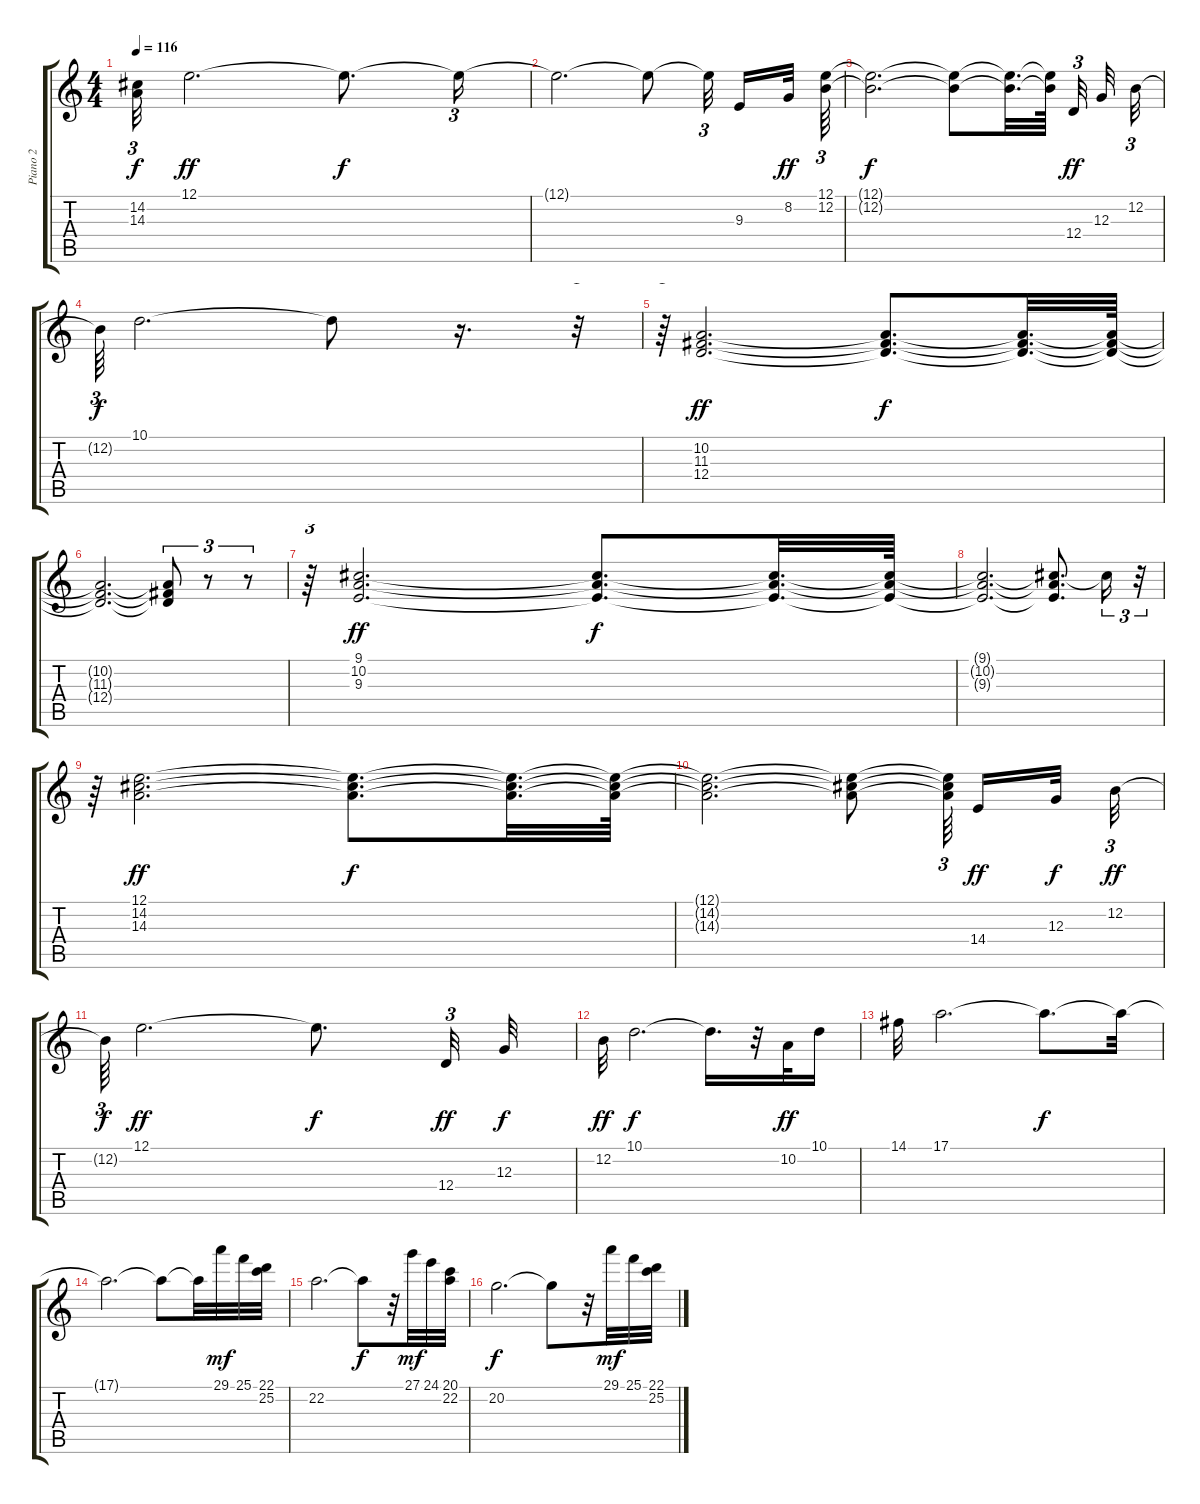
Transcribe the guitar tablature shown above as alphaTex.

\track ("Piano 2" "Piano 2") {instrument electricpiano1}
\staff {score tabs}
\tuning (E4 B3 G3 D3 A2 E2) {hide}
\ts (4 4)
\tempo 116
\clef g2
\ks c
(14.2{t} 14.3{t}).32{tu (3 2) dy f} 12.1.2{d dy ff} 12.1{t}.8{d dy f} 12.1{t}.16{tu (3 2)} |
12.1{t}.2{d} 12.1{t}.8 12.1{t}.32{tu (3 2) beam splitsecondary} 9.3.16 8.2.32{dy ff} (12.1 12.2).64{tu (3 2)} |
(12.1{t} 12.2{t}).2{d dy f} (12.1{t} 12.2{t}).8 (12.1{t} 12.2{t}).32{d} (12.1{t} 12.2{t}).64{beam splitsecondary} 12.4.32{tu (3 2) dy ff beam splitsecondary} 12.3.32 12.2.32{tu (3 2)} |
12.2{t}.64{tu (3 2) dy f} 10.1.2{d} 10.1{t}.8 r.16{d} r.32{tu (3 2)} |
r.64{tu (3 2)} (10.2 11.3 12.4).2{d dy ff} (10.2{t} 11.3{t} 12.4{t}).8{d dy f} (10.2{t} 11.3{t} 12.4{t}).32{d} (10.2{t} 11.3{t} 12.4{t}).64 |
(10.2{t} 11.3{t} 12.4{t}).2{d} (10.2{t} 11.3{t} 12.4{t}).8{tu (3 2)} r.8{tu (3 2)} r.8{tu (3 2)} |
r.64{tu (3 2)} (9.1 10.2 9.3).2{d dy ff} (9.1{t} 10.2{t} 9.3{t}).8{d dy f} (9.1{t} 10.2{t} 9.3{t}).32{d} (9.1{t} 10.2{t} 9.3{t}).64 |
(9.1{t} 10.2{t} 9.3{t}).2{d} (9.1{t} 10.2{t} 9.3{t}).8{d} 9.1{t}.16{tu (3 2)} r.32{tu (3 2)} |
r.64{tu (3 2)} (12.1 14.2 14.3).2{d dy ff} (12.1{t} 14.2{t} 14.3{t}).8{d dy f} (12.1{t} 14.2{t} 14.3{t}).32{d} (12.1{t} 14.2{t} 14.3{t}).64 |
(12.1{t} 14.2{t} 14.3{t}).2{d} (12.1{t} 14.2{t} 14.3{t}).8 (12.1{t} 14.2{t} 14.3{t}).64{tu (3 2) beam splitsecondary} 14.4.16{dy ff} 12.3.32{dy f} 12.2.32{tu (3 2) dy ff} |
12.2{t}.64{tu (3 2) dy f} 12.1.2{d dy ff} 12.1{t}.8{d dy f} 12.4.32{tu (3 2) dy ff} 12.3.32{dy f} |
12.2.32{dy ff} 10.1.2{d dy f} 10.1{t}.16{d} r.32 10.2.32{dy ff} 10.1.16 |
14.1.32 17.1.2{d} 17.1{t}.8{d dy f} 17.1{t}.32 |
17.1{t}.2{d} 17.1{t}.8 17.1{t}.32 29.1.32{dy mf} 25.1.32 (22.1 25.2).32 |
22.2.2{d} 22.2{t}.8{dy f} r.32 27.1.32{dy mf} 24.1.32 (20.1 22.2).32 |
20.2.2{d dy f} 20.2{t}.8 r.32 29.1.32{dy mf} 25.1.32 (22.1 25.2).32
